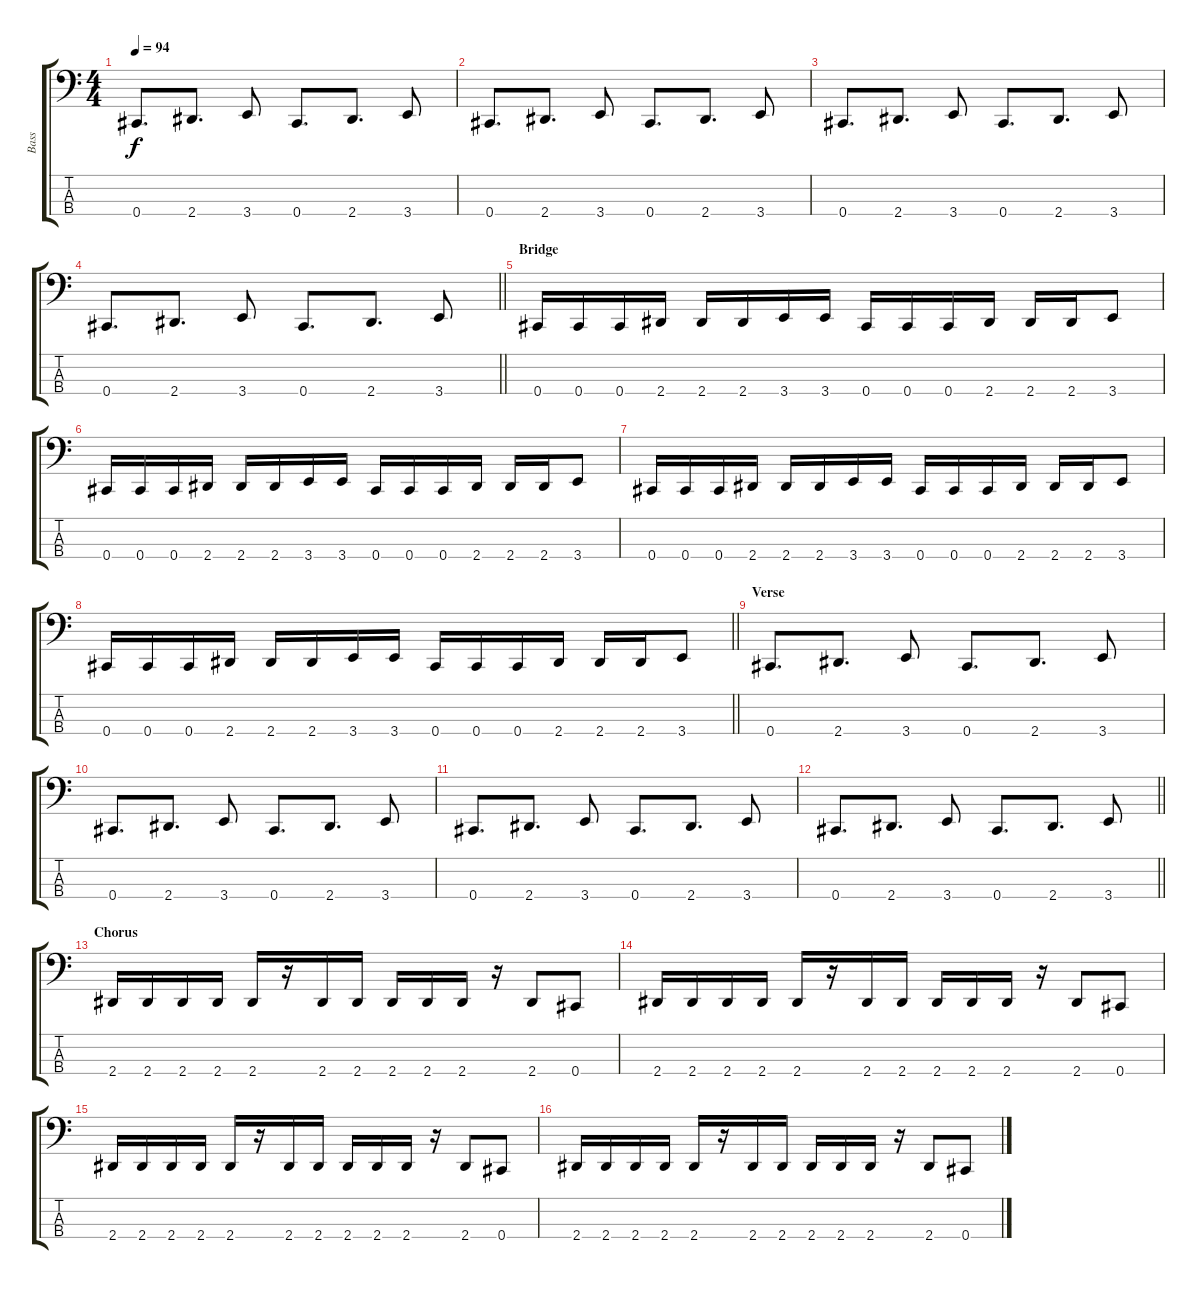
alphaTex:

\track ("Bass" "Bass") {instrument electricbasspick}
\staff {score tabs}
\tuning (Gb2 Db2 Ab1 Db1) {hide}
\ts (4 4)
\tempo 94
\clef f4
\ks c
0.4.8{d dy f} 2.4.8{d} 3.4.8 0.4.8{d} 2.4.8{d} 3.4.8 |
0.4.8{d} 2.4.8{d} 3.4.8 0.4.8{d} 2.4.8{d} 3.4.8 |
0.4.8{d} 2.4.8{d} 3.4.8 0.4.8{d} 2.4.8{d} 3.4.8 |
\barLineRight lightlight
0.4.8{d} 2.4.8{d} 3.4.8 0.4.8{d} 2.4.8{d} 3.4.8 |
\section ("" "Bridge")
0.4.16 0.4.16 0.4.16 2.4.16 2.4.16 2.4.16 3.4.16 3.4.16 0.4.16 0.4.16 0.4.16 2.4.16 2.4.16 2.4.16 3.4.8 |
0.4.16 0.4.16 0.4.16 2.4.16 2.4.16 2.4.16 3.4.16 3.4.16 0.4.16 0.4.16 0.4.16 2.4.16 2.4.16 2.4.16 3.4.8 |
0.4.16 0.4.16 0.4.16 2.4.16 2.4.16 2.4.16 3.4.16 3.4.16 0.4.16 0.4.16 0.4.16 2.4.16 2.4.16 2.4.16 3.4.8 |
\barLineRight lightlight
0.4.16 0.4.16 0.4.16 2.4.16 2.4.16 2.4.16 3.4.16 3.4.16 0.4.16 0.4.16 0.4.16 2.4.16 2.4.16 2.4.16 3.4.8 |
\section ("" "Verse")
0.4.8{d} 2.4.8{d} 3.4.8 0.4.8{d} 2.4.8{d} 3.4.8 |
0.4.8{d} 2.4.8{d} 3.4.8 0.4.8{d} 2.4.8{d} 3.4.8 |
0.4.8{d} 2.4.8{d} 3.4.8 0.4.8{d} 2.4.8{d} 3.4.8 |
\barLineRight lightlight
0.4.8{d} 2.4.8{d} 3.4.8 0.4.8{d} 2.4.8{d} 3.4.8 |
\section ("" "Chorus")
2.4.16 2.4.16 2.4.16 2.4.16 2.4.16 r.16 2.4.16 2.4.16 2.4.16 2.4.16 2.4.16 r.16 2.4.8 0.4.8 |
2.4.16 2.4.16 2.4.16 2.4.16 2.4.16 r.16 2.4.16 2.4.16 2.4.16 2.4.16 2.4.16 r.16 2.4.8 0.4.8 |
2.4.16 2.4.16 2.4.16 2.4.16 2.4.16 r.16 2.4.16 2.4.16 2.4.16 2.4.16 2.4.16 r.16 2.4.8 0.4.8 |
2.4.16 2.4.16 2.4.16 2.4.16 2.4.16 r.16 2.4.16 2.4.16 2.4.16 2.4.16 2.4.16 r.16 2.4.8 0.4.8
